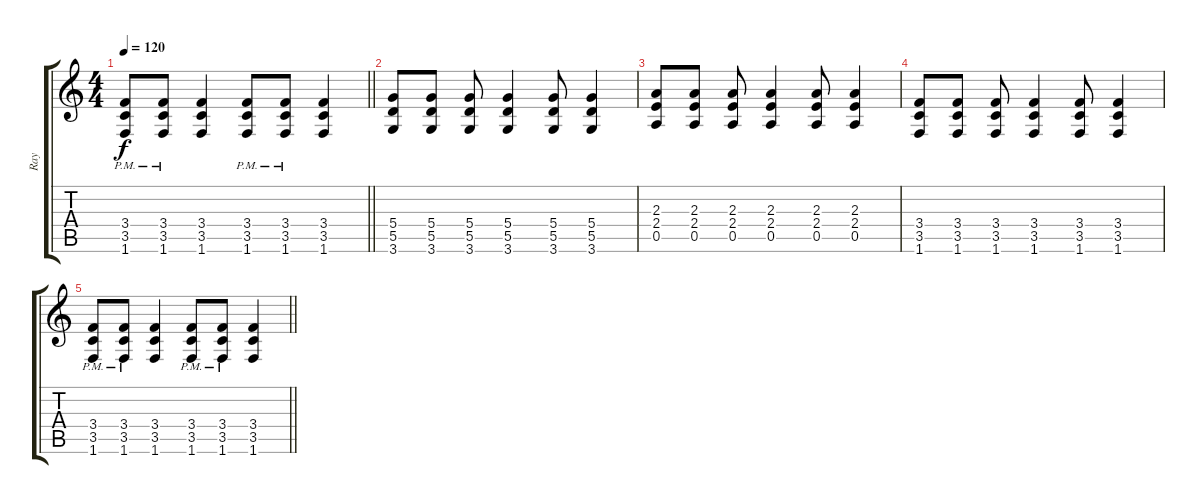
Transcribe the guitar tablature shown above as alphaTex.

\track ("Ray" "Ray") {instrument distortionguitar}
\staff {score tabs}
\tuning (E4 B3 G3 D3 A2 E2) {hide}
\ts (4 4)
\tempo 120
\clef g2
\barLineRight lightlight
\ks c
(3.4{pm} 3.5{pm} 1.6{pm}).8{dy f} (3.4{pm} 3.5{pm} 1.6{pm}).8 (3.4 3.5 1.6).4 (3.4{pm} 3.5{pm} 1.6{pm}).8 (3.4{pm} 3.5{pm} 1.6{pm}).8 (3.4 3.5 1.6).4 |
(5.4 5.5 3.6).8 (5.4 5.5 3.6).8 (5.4 5.5 3.6).8 (5.4 5.5 3.6).4 (5.4 5.5 3.6).8 (5.4 5.5 3.6).4 |
(2.3 2.4 0.5).8 (2.3 2.4 0.5).8 (2.3 2.4 0.5).8 (2.3 2.4 0.5).4 (2.3 2.4 0.5).8 (2.3 2.4 0.5).4 |
(3.4 3.5 1.6).8 (3.4 3.5 1.6).8 (3.4 3.5 1.6).8 (3.4 3.5 1.6).4 (3.4 3.5 1.6).8 (3.4 3.5 1.6).4 |
\barLineRight lightlight
(3.4{pm} 3.5{pm} 1.6{pm}).8 (3.4{pm} 3.5{pm} 1.6{pm}).8 (3.4 3.5 1.6).4 (3.4{pm} 3.5{pm} 1.6{pm}).8 (3.4{pm} 3.5{pm} 1.6{pm}).8 (3.4 3.5 1.6).4
